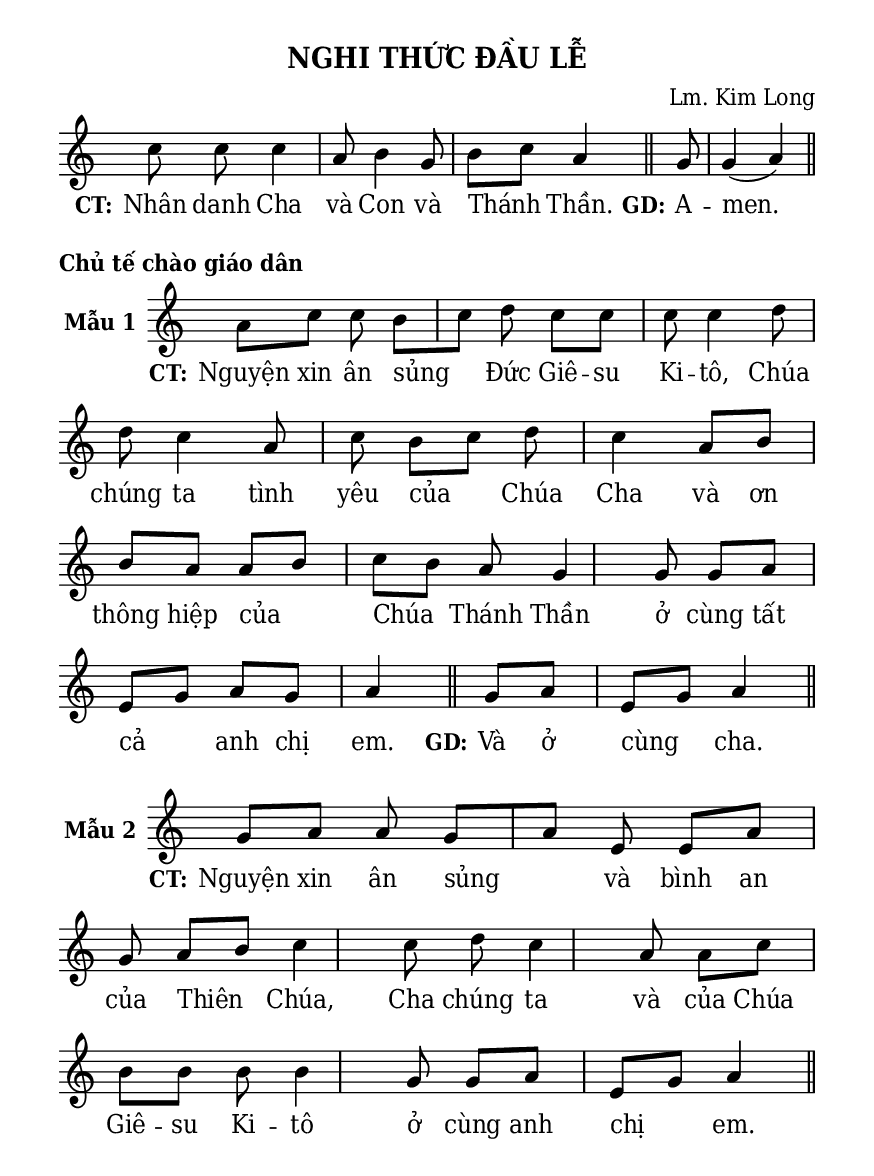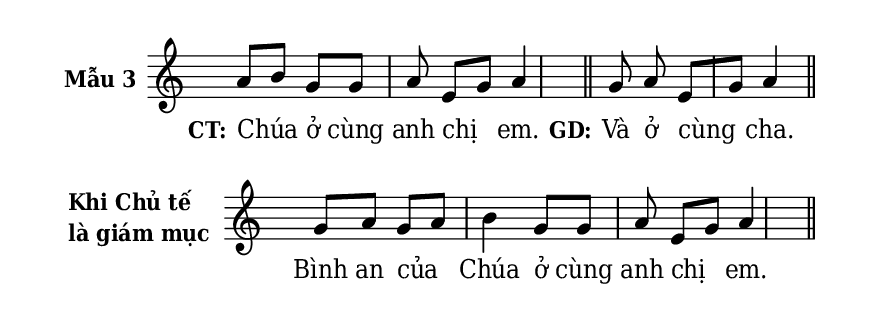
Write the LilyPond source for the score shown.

% Cài đặt chung
\version "2.22.1"
\include "english.ly"

\header {
  subtitle = \markup { \huge \bold "NGHI THỨC ĐẦU LỄ" }
  composer = "Lm. Kim Long"
  %arranger = " "
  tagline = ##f
}

% Nhạc
nhacLamDau = \relative c'' {
  \autoBeamOff
  c8 c c4
  a8 b4 g8
  b \hide ([c]) a4 \bar "||"
  
  \partial 8 g8 |
  g4 (a) \bar "||"
}

nhacMauMot = \relative c'' {
  a8 c c b \hide ([c]) d c c c c4
  d8 d c4 a8 c b \hide ([c]) d c4
  a8 b b a a \hide ([b]) c \hide ([b])
  a g4 g8 g8 a e \hide ([g]) a g a4 \bar "||"
  
  g8 a e \hide ([g]) a4 \bar "||"
}

nhacMauHai = \relative c'' {
  g8 a a g \hide ([a])
  e e a g a \hide ([b]) c4
  c8 d c4 a8 a c b b b b4
  g8 g a e \hide ([g]) a4 \bar "||"
}

nhacMauBa = \relative c'' {
  a8 \hide ([b]) g g a e \hide ([g]) a4 \bar "||"
  g8 a e \hide ([g]) a4 \bar "||"
}

nhacMauBon = \relative c'' {
  g8 a g \hide ([a]) b4 g8 g a e \hide ([g]) a4 \bar "||"
}

% Lời
loiLamDau = \lyricmode {
  \set stanza = "CT:"
  Nhân danh Cha và Con và Thánh Thần.
  \set stanza = " GD:"
  A -- men.
}

loiMauMot = \lyricmode {
  \set stanza = "CT:"
  Nguyện xin ân sủng Đức Giê -- su Ki -- tô,
  Chúa chúng ta
  tình yêu của Chúa Cha
  và ơn thông hiệp của Chúa Thánh Thần
  ở cùng tất cả anh chị em.
  \set stanza = " GD:"
  Và ở cùng cha.
}

loiMauHai = \lyricmode {
  \set stanza = "CT:"
  Nguyện xin ân sủng và bình an của Thiên Chúa,
  Cha chúng ta và của Chúa Giê -- su Ki -- tô
  ở cùng anh chị em.
}

loiMauBa = \lyricmode {
  \set stanza = "CT:"
  Chúa ở cùng anh chị em.
  \set stanza = " GD:"
  Và ở cùng cha.
}

loiMauBon = \lyricmode {
  Bình an của Chúa ở cùng anh chị em.
}

% Dàn trang
\paper {
  #(set-paper-size "a5")
  top-margin = 10\mm
  bottom-margin = 10\mm
  left-margin = 10\mm
  right-margin = 10\mm
  indent = #0
  #(define fonts
	 (make-pango-font-tree "Deja Vu Serif Condensed"
	 		       "Deja Vu Serif Condensed"
			       "Deja Vu Serif Condensed"
			       (/ 20 20)))
  print-page-number = ##f
}

TongNhip = {
  \key c \major \time 2/4
  \set Timing.beamExceptions = #'()
  \set Timing.baseMoment = #(ly:make-moment 1/4)
}

% Đổi kích thước nốt cho bè phụ
notBePhu =
#(define-music-function (font-size music) (number? ly:music?)
   (for-some-music
     (lambda (m)
       (if (music-is-of-type? m 'rhythmic-event)
           (begin
             (set! (ly:music-property m 'tweaks)
                   (cons `(font-size . ,font-size)
                         (ly:music-property m 'tweaks)))
             #t)
           #f))
     music)
   music)

\score {
  \new ChoirStaff <<
    \new Staff
      <<
      \new Voice = beSop {
        \TongNhip \nhacLamDau
      }
    >>
    \new Lyrics \lyricsto beSop \loiLamDau
  >>
  \layout {
    \override Staff.TimeSignature.transparent = ##t
    \override Lyrics.LyricSpace.minimum-distance = #0.5
    \override Score.BarNumber.break-visibility = ##(#f #f #f)
    \override Score.SpacingSpanner.uniform-stretching = ##t
    \override LyricHyphen.minimum-distance = #1
    \set Score.defaultBarType = ""
    \set Score.barAlways = ##t
    ragged-last = ##f
  }
}

\markup {
  \bold "Chủ tế chào giáo dân"
}

\score {
  <<
    \new Staff \with {
      instrumentName = \markup { \bold "Mẫu 1" }} <<
        \clef treble
        \new Voice = beSop {
          \TongNhip \nhacMauMot
        }
      \new Lyrics \lyricsto beSop \loiMauMot
    >>
  >>
  \layout {
    indent = 15
    \override Staff.TimeSignature.transparent = ##t
    \override Lyrics.LyricSpace.minimum-distance = #0.7
    \override Score.BarNumber.break-visibility = ##(#f #f #f)
    \override Score.SpacingSpanner.uniform-stretching = ##t
    \override LyricHyphen.minimum-distance = #1.5
    \set Score.defaultBarType = ""
    \set Score.barAlways = ##t
    ragged-last = ##f
  }
}

\score {
  <<
    \new Staff \with {
      instrumentName = \markup { \bold "Mẫu 2" }} <<
        \clef treble
        \new Voice = beSop {
          \TongNhip \nhacMauHai
        }
      \new Lyrics \lyricsto beSop \loiMauHai
    >>
  >>
  \layout {
    indent = 15
    \override Staff.TimeSignature.transparent = ##t
    \override Lyrics.LyricSpace.minimum-distance = #0.7
    \override Score.BarNumber.break-visibility = ##(#f #f #f)
    \override Score.SpacingSpanner.uniform-stretching = ##t
    \override LyricHyphen.minimum-distance = #1.5
    \set Score.defaultBarType = ""
    \set Score.barAlways = ##t
    ragged-last = ##f
  }
}

\score {
  <<
    \new Staff \with {
      instrumentName = \markup { \bold "Mẫu 3" }} <<
        \clef treble
        \new Voice = beSop {
          \TongNhip \nhacMauBa
        }
      \new Lyrics \lyricsto beSop \loiMauBa
    >>
  >>
  \layout {
    indent = 15
    \override Staff.TimeSignature.transparent = ##t
    \override Lyrics.LyricSpace.minimum-distance = #0.7
    \override Score.BarNumber.break-visibility = ##(#f #f #f)
    \override Score.SpacingSpanner.uniform-stretching = ##t
    \set Score.defaultBarType = ""
    \set Score.barAlways = ##t
    ragged-last = ##f
  }
}

\score {
  <<
    \new Staff \with {
      instrumentName = \markup {
         
        \column {
          \line { \bold "Khi Chủ tế" }
          \line { \bold "là giám mục" }
        }
      }
    } <<
        \clef treble
        \new Voice = beSop {
          \TongNhip \nhacMauBon
        }
      \new Lyrics \lyricsto beSop \loiMauBon
    >>
  >>
  \layout {
    indent = 28
    \override Staff.TimeSignature.transparent = ##t
    \override Lyrics.LyricSpace.minimum-distance = #0.7
    \override Score.BarNumber.break-visibility = ##(#f #f #f)
    \override Score.SpacingSpanner.uniform-stretching = ##t
    \set Score.defaultBarType = ""
    \set Score.barAlways = ##t
    ragged-last = ##f
  }
}
